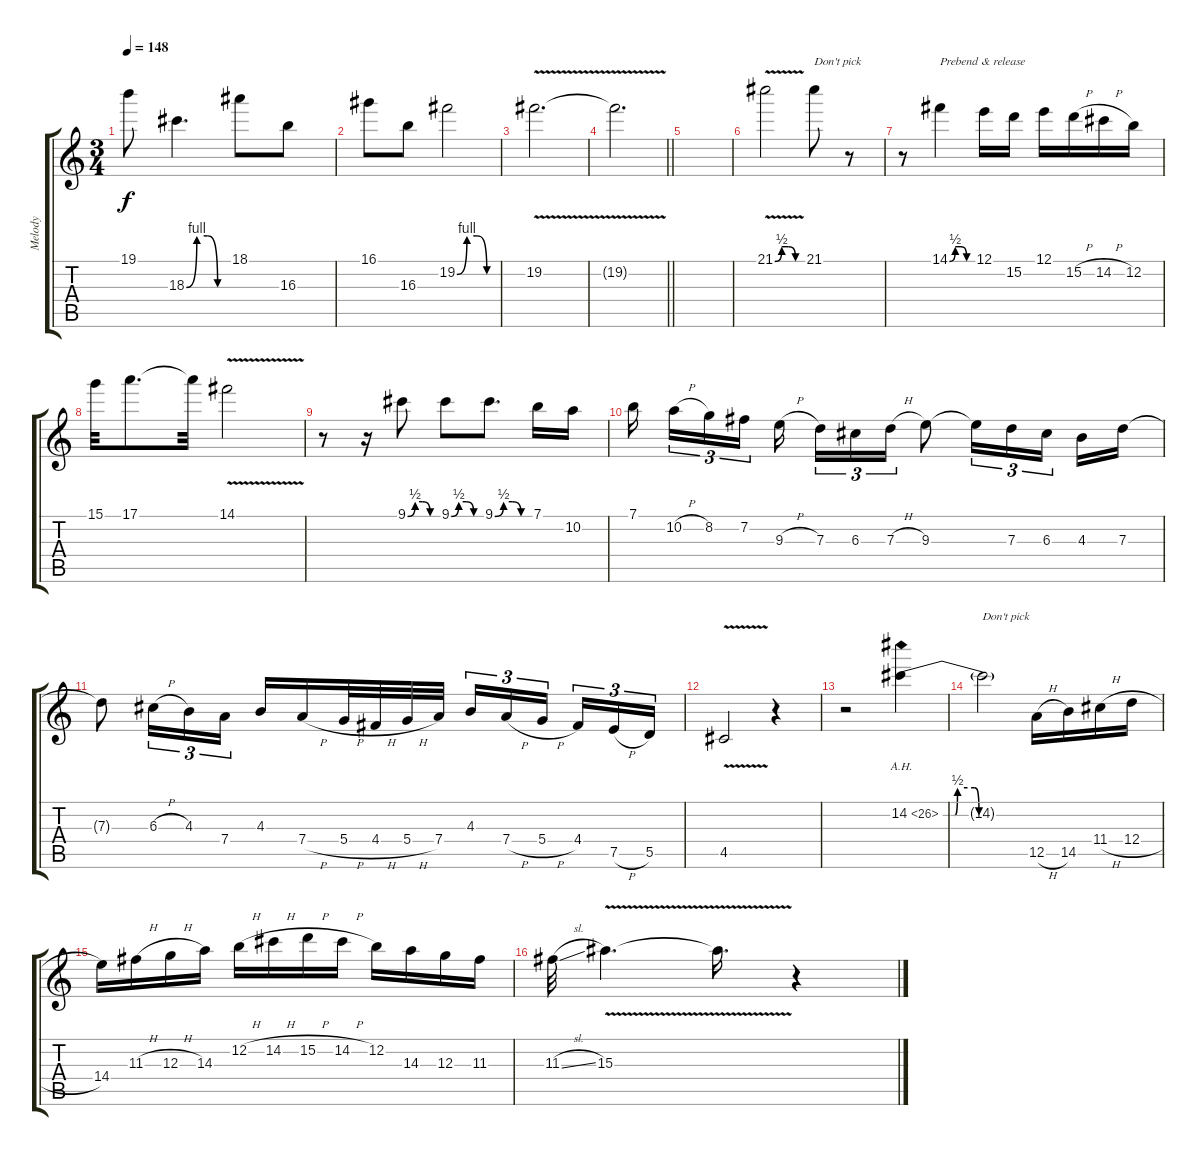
\track ("Melody" "Melody") {instrument overdrivenguitar}
\staff {score tabs}
\tuning (E4 B3 G3 D3 A2 E2) {hide}
\ts (3 4)
\tempo 148
\clef g2
\ks c
19.1.8{dy f} 18.3{be (custom 0 0 15 4 30 4 45 0 60 0)}.4{d} 18.1.8 16.3.8 |
16.1.8 16.3.8 19.2{be (custom 0 0 15 4 30 4 45 0 60 0)}.2 |
19.2{v}.2{d} |
\barLineRight lightlight
19.2{t}.2{d} |
|
21.1{be (custom 0 0 15 2 30 2 45 0 60 0) v}.2 21.1.8{txt "Don't pick"} r.8 |
r.8 14.1{be (custom 0 0 15 2 30 2 45 0 60 0)}.4{txt "Prebend & release"} 12.1.16 15.2.16 12.1.16 15.2{h}.16 14.2{h}.16 12.2.16 |
15.1.32 17.1.8{d} 17.1{t}.32 14.1{v}.2 |
r.8 r.16 9.1{be (custom 0 0 15 2 30 2 45 0 60 0)}.8 9.1{be (custom 0 0 15 2 30 2 45 0 60 0)}.8 9.1{be (custom 0 0 15 2 30 2 45 0 60 0)}.8{d} 7.1.16 10.2.16 |
7.1.16{beam splitsecondary} 10.2{h}.16{tu (3 2)} 8.2.16{tu (3 2)} 7.2.16{tu (3 2) beam splitsecondary} 9.3{h}.16 7.3.16{tu (3 2)} 6.3.16{tu (3 2)} 7.3{h}.16{tu (3 2)} 9.3.8 9.3{t}.16{tu (3 2)} 7.3.16{tu (3 2)} 6.3.16{tu (3 2) beam splitsecondary} 4.3.16 7.3.16 |
7.3{t}.8 6.3{h}.16{tu (3 2)} 4.3.16{tu (3 2)} 7.4.16{tu (3 2)} 4.3.16 7.4{h}.16 5.4{h}.32 4.4{h}.32 5.4{h}.32 7.4.32 4.3.16{tu (3 2)} 7.4{h}.16{tu (3 2)} 5.4{h}.16{tu (3 2) beam splitsecondary} 4.4.16{tu (3 2)} 7.5{h}.16{tu (3 2)} 5.5.16{tu (3 2)} |
4.5{v}.2 r.4 |
r.2 14.2{be (custom 0 0 8 0 10 2 22 2 25 0 60 0) ah 12}.4 |
14.2{t}.2{txt "Don't pick"} 12.5{h}.16 14.5.16 11.4{h}.16 12.4{h}.16 |
14.4.16 11.3{h}.16 12.3{h}.16 14.3.16 12.2{h}.16 14.2{h}.16 15.2{h}.16 14.2{h}.16 12.2.16 14.3.16 12.3.16 11.3.16 |
11.3{sl}.32 15.3{v}.4{d} 15.3{t}.16{d} r.4
